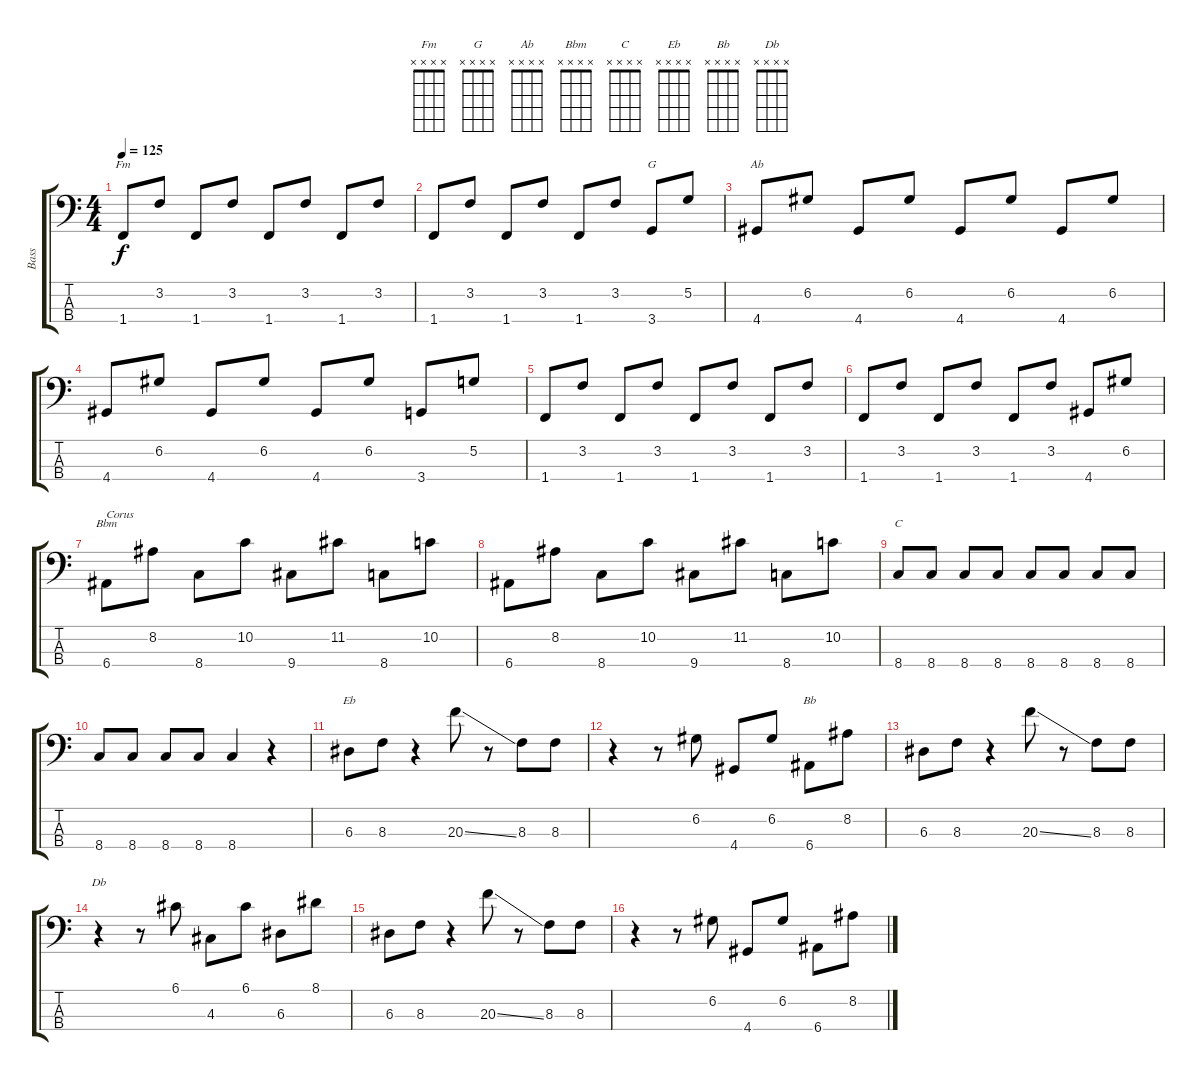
\track ("Bass" "Bass") {instrument electricbassfinger}
\staff {score tabs}
\tuning (G2 D2 A1 E1) {hide}
\chord ("Fm" x x x x)
\chord ("G" x x x x)
\chord ("Ab" x x x x)
\chord ("Bbm" x x x x)
\chord ("C" x x x x)
\chord ("Eb" x x x x)
\chord ("Bb" x x x x)
\chord ("Db" x x x x)
\ts (4 4)
\tempo 125
\clef f4
\ks c
1.4.8{ch "Fm" dy f} 3.2.8 1.4.8 3.2.8 1.4.8 3.2.8 1.4.8 3.2.8 |
1.4.8 3.2.8 1.4.8 3.2.8 1.4.8 3.2.8 3.4.8{ch "G"} 5.2.8 |
4.4.8{ch "Ab"} 6.2.8 4.4.8 6.2.8 4.4.8 6.2.8 4.4.8 6.2.8 |
4.4.8 6.2.8 4.4.8 6.2.8 4.4.8 6.2.8 3.4.8 5.2.8 |
1.4.8 3.2.8 1.4.8 3.2.8 1.4.8 3.2.8 1.4.8 3.2.8 |
1.4.8 3.2.8 1.4.8 3.2.8 1.4.8 3.2.8 4.4.8 6.2.8 |
6.4.8{ch "Bbm" txt "Corus"} 8.2.8 8.4.8 10.2.8 9.4.8 11.2.8 8.4.8 10.2.8 |
6.4.8 8.2.8 8.4.8 10.2.8 9.4.8 11.2.8 8.4.8 10.2.8 |
8.4.8{ch "C"} 8.4.8 8.4.8 8.4.8 8.4.8 8.4.8 8.4.8 8.4.8 |
8.4.8 8.4.8 8.4.8 8.4.8 8.4.4 r.4 |
6.3.8{ch "Eb"} 8.3.8 r.4 20.3{ss}.8 r.8 8.3.8 8.3.8 |
r.4 r.8 6.2.8 4.4.8 6.2.8 6.4.8{ch "Bb"} 8.2.8 |
6.3.8 8.3.8 r.4 20.3{ss}.8 r.8 8.3.8 8.3.8 |
r.4{ch "Db"} r.8 6.1.8 4.3.8 6.1.8 6.3.8 8.1.8 |
6.3.8 8.3.8 r.4 20.3{ss}.8 r.8 8.3.8 8.3.8 |
r.4 r.8 6.2.8 4.4.8 6.2.8 6.4.8 8.2.8
